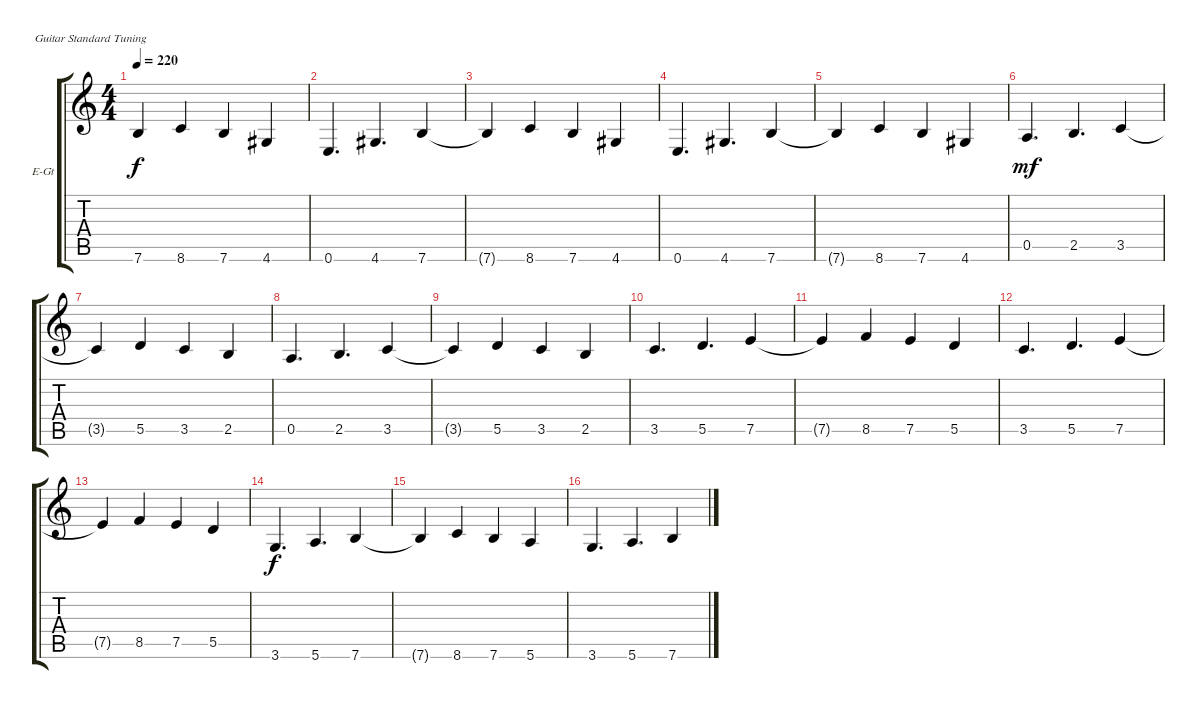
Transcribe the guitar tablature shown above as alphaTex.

\defaultSystemsLayout 4
\bracketExtendMode groupsimilarinstruments
\firstSystemTrackNameOrientation horizontal
\otherSystemsTrackNameOrientation horizontal
\track ("Electric Guitar" "E-Gt") {instrument overdrivenguitar}
\staff {score tabs}
\tuning (E4 B3 G3 D3 A2 E2)
\ts (4 4)
\tempo 220
\clef g2
\scale
0.333333
\ks c
7.6{t}.4{dy f} 8.6.4 7.6.4 4.6.4 |
\scale
0.333333 0.6.4{d} 4.6.4{d} 7.6.4 |
\scale
0.333333 7.6{t}.4 8.6.4 7.6.4 4.6.4 |
\scale
0.333333 0.6.4{d} 4.6.4{d} 7.6.4 |
\scale
0.333333 7.6{t}.4 8.6.4 7.6.4 4.6.4 |
\scale
0.333333 0.5.4{d dy mf} 2.5.4{d} 3.5.4 |
\scale
0.333333 3.5{t}.4 5.5.4 3.5.4 2.5.4 |
\scale
0.333333 0.5.4{d} 2.5.4{d} 3.5.4 |
\scale
0.333333 3.5{t}.4 5.5.4 3.5.4 2.5.4 |
\scale
0.333333 3.5.4{d} 5.5.4{d} 7.5.4 |
\scale
0.333333 7.5{t}.4 8.5.4 7.5.4 5.5.4 |
\scale
0.333333 3.5.4{d} 5.5.4{d} 7.5.4 |
\scale
0.333333 7.5{t}.4 8.5.4 7.5.4 5.5.4 |
\scale
0.333333 3.6.4{d dy f} 5.6.4{d} 7.6.4 |
\scale
0.333333 7.6{t}.4 8.6.4 7.6.4 5.6.4 |
\scale
0.333333 3.6.4{d} 5.6.4{d} 7.6.4
